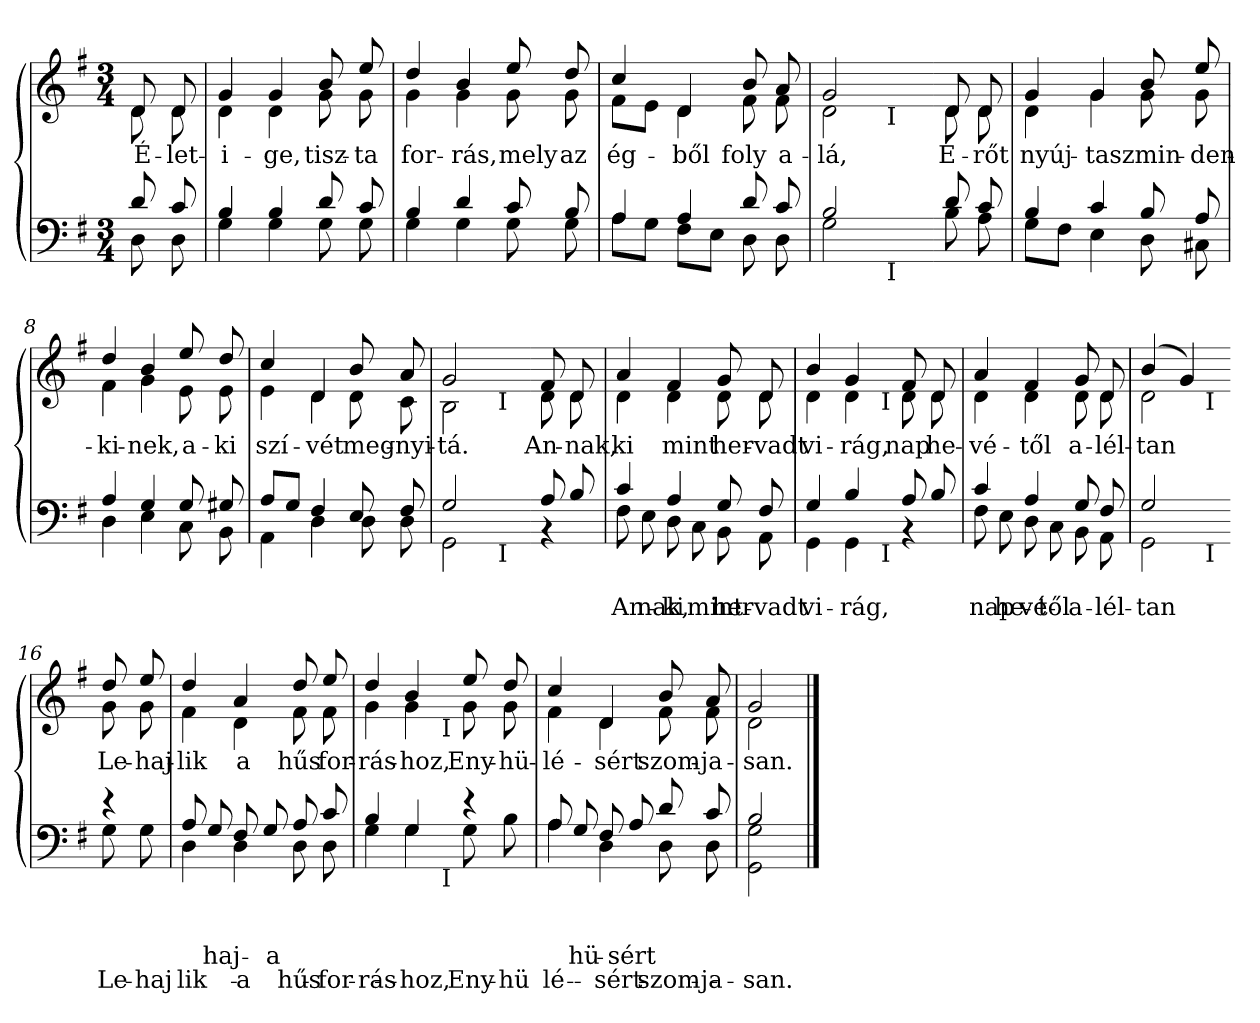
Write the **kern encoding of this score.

**kern	**text	**text	**text	**text	**kern	**text
*part2	*part2	*part2	*part2	*part2	*part1	*part1
*staff2	*staff2	*staff2	*staff2	*staff2	*staff1	*staff1
*clefF4	*	*	*	*	*clefG2	*
*k[f#]	*	*	*	*	*k[f#]	*
*e:	*	*	*	*	*e:	*
*M3/4	*	*	*	*	*M3/4	*
=1	=1	=1	=1	=1	=1	=1
*^	*	*	*	*	*	*
!	!	!	!	!	!	!LO:TX:a:B:t=Allegretto	!
!	!	!	!	!	!	!	!LO:LY:b
*	*	*	*	*	*	*^	*
8d/	8D\	.	.	.	.	8d/	8d\	É-
!	!	!	!	!	!	!	!	!LO:LY:b
8c/	8D\	.	.	.	.	8d/	8d\	-let-
=2	=2	=2	=2	=2	=2	=2	=2	=2
!	!	!	!	!	!	!	!	!LO:LY:b
4B/	4G\	.	.	.	.	4g/	4d\	-i-
!	!	!	!	!	!	!	!	!LO:LY:b
4B/	4G\	.	.	.	.	4g/	4d\	-ge,
!	!	!	!	!	!	!	!	!LO:LY:b
8d/	8G\	.	.	.	.	8b/	8g\	tisz-
!	!	!	!	!	!	!	!	!LO:LY:b
8c/	8G\	.	.	.	.	8ee/	8g\	-ta
=3	=3	=3	=3	=3	=3	=3	=3	=3
!	!	!	!	!	!	!	!	!LO:LY:b
4B/	4G\	.	.	.	.	4dd/	4g\	for-
!	!	!	!	!	!	!	!	!LO:LY:b
4d/	4G\	.	.	.	.	4b/	4g\	-rás,
!	!	!	!	!	!	!	!	!LO:LY:b
8c/	8G\	.	.	.	.	8ee/	8g\	mely
!	!	!	!	!	!	!	!	!LO:LY:b
8B/	8G\	.	.	.	.	8dd/	8g\	az
=4	=4	=4	=4	=4	=4	=4	=4	=4
!	!	!	!	!	!	!	!	!LO:LY:b
4A/	8A\L	.	.	.	.	4cc/	8f#\L	ég-
.	8G\J	.	.	.	.	.	8e\J	.
!	!	!	!	!	!	!	!	!LO:LY:b
4A/	8F#\L	.	.	.	.	4d/	4d\	-ből
.	8E\J	.	.	.	.	.	.	.
!	!	!	!	!	!	!	!	!LO:LY:b
8d/	8D\	.	.	.	.	8b/	8f#\	foly
!	!	!	!	!	!	!	!	!LO:LY:b
8c/	8D\	.	.	.	.	8a/	8f#\	a-
*	*	*	*	*	*	*v	*v	*
=5	=5	=5	=5	=5	=5	=5	=5
*	*	*	*	*	*	*^	*
!	!	!	!	!	!	!	!	!LO:LY:b
*	*^	*	*	*	*	*	*^	*
2B/	2G\	4ryy	.	.	.	.	2g/	2d\	4ryy	-lá,
.	.	32ryy	.	.	.	.	.	.	32ryy	.
!	!	!	!	!	!	!	!	!	!LO:TX:b:t=I	!
!	!	!LO:TX:b:t=I	!	!	!	!	!	!	!	!
.	.	8..ryy	.	.	.	.	.	.	8..ryy	.
*	*v	*v	*	*	*	*	*	*	*	*
*	*	*	*	*	*	*v	*v	*v	*
!!LO:LB:g=z
=6-	=6-	=6-	=6-	=6-	=6-	=6-	=6-
*	*^	*	*	*	*	*^	*
*	*	*	*	*	*	*	*	*^	*
!	!	!	!	!	!	!	!	!	!	!LO:LY:b
*	*v	*v	*	*	*	*	*	*	*	*
*	*	*	*	*	*	*	*v	*v	*
8d/	8B\	.	.	.	.	8d/	8d\	E-
!	!	!	!	!	!	!	!	!LO:LY:b
8c/	8A\	.	.	.	.	8d/	8d\	-rőt
=7	=7	=7	=7	=7	=7	=7	=7	=7
!	!	!	!	!	!	!	!	!LO:LY:b
4B/	8G\L	.	.	.	.	4g/	4d\	nyúj-
.	8F#\J	.	.	.	.	.	.	.
!	!	!	!	!	!	!	!	!LO:LY:b
4c/	4E\	.	.	.	.	4g/	4g\	-tasz
!	!	!	!	!	!	!	!	!LO:LY:b
8B/	8D\	.	.	.	.	8b/	8g\	min-
!	!	!	!	!	!	!	!	!LO:LY:b
8A/	8C#X\	.	.	.	.	8ee/	8g\	-den-
=8	=8	=8	=8	=8	=8	=8	=8	=8
!	!	!	!	!	!	!	!	!LO:LY:b
4A/	4D\	.	.	.	.	4dd/	4f#\	-ki-
!	!	!	!	!	!	!	!	!LO:LY:b
4G/	4E\	.	.	.	.	4b/	4g\	-nek,
!	!	!	!	!	!	!	!	!LO:LY:b
8G/	8C\	.	.	.	.	8ee/	8e\	a-
!	!	!	!	!	!	!	!	!LO:LY:b
8G#X/	8BB\	.	.	.	.	8dd/	8e\	-ki
=9	=9	=9	=9	=9	=9	=9	=9	=9
!	!	!	!	!	!	!	!	!LO:LY:b
8A/L	4AA\	.	.	.	.	4cc/	4e\	szí-
8G/J	.	.	.	.	.	.	.	.
!	!	!	!	!	!	!	!	!LO:LY:b
4F#/	4D\	.	.	.	.	4d/	4d\	-vét
!	!	!	!	!	!	!	!	!LO:LY:b
8E/	8D\	.	.	.	.	8b/	8d\	meg-
!	!	!	!	!	!	!	!	!LO:LY:b
8F#/	8D\	.	.	.	.	8a/	8c\	-nyi-
*	*	*	*	*	*	*v	*v	*
=10	=10	=10	=10	=10	=10	=10	=10
*	*	*	*	*	*	*^	*
!	!	!	!	!	!	!	!	!LO:LY:b
*	*^	*	*	*	*	*	*^	*
2G/	2GG\	4ryy	.	.	.	.	2g/	2B\	4ryy	-tá.
.	.	16ryy	.	.	.	.	.	.	16ryy	.
!	!	!	!	!	!	!	!	!	!LO:TX:b:t=I	!
!	!	!LO:TX:b:t=I	!	!	!	!	!	!	!	!
.	.	8.ryy	.	.	.	.	.	.	8.ryy	.
*	*v	*v	*	*	*	*	*	*	*	*
*	*	*	*	*	*	*v	*v	*v	*
!!LO:LB:g=z
=11-	=11-	=11-	=11-	=11-	=11-	=11-	=11-
*	*^	*	*	*	*	*^	*
*	*	*	*	*	*	*	*	*^	*
!	!	!	!	!	!	!	!	!	!	!LO:LY:b
*	*v	*v	*	*	*	*	*	*	*	*
*	*	*	*	*	*	*	*v	*v	*
8A/	4rAA	.	.	.	.	8f#/	8d\	An-
!	!	!	!	!	!	!	!	!LO:LY:b
8B/	.	.	.	.	.	8d/	8d\	-nak,
=12	=12	=12	=12	=12	=12	=12	=12	=12
!	!	!	!LO:LY:b	!	!	!	!	!
!	!	!	!	!	!	!	!	!LO:LY:b
4c/	8F#\	.	An-	.	.	4a/	4d\	ki
!	!	!	!LO:LY:b	!	!	!	!	!
.	8E\	.	-nak,	.	.	.	.	.
!	!	!	!LO:LY:b	!	!	!	!	!
!	!	!	!	!	!	!	!	!LO:LY:b
4A/	8D\	.	ki	.	.	4f#/	4d\	mint
!	!	!	!LO:LY:b	!	!	!	!	!
.	8C\	.	mint	.	.	.	.	.
!	!	!	!LO:LY:b	!	!	!	!	!
!	!	!	!	!	!	!	!	!LO:LY:b
8G/	8BB\	.	her-	.	.	8g/	8d\	her-
!	!	!	!LO:LY:b	!	!	!	!	!
!	!	!	!	!	!	!	!	!LO:LY:b
8F#/	8AA\	.	-vadt	.	.	8d/	8d\	-vadt
*	*	*	*	*	*	*v	*v	*
=13	=13	=13	=13	=13	=13	=13	=13
*	*	*	*	*	*	*^	*
!	!	!	!LO:LY:b	!	!	!	!	!
*	*	*	*	*	*	*v	*v	*
*	*	*	*	*	*	*^	*
!	!	!	!	!	!	!	!	!LO:LY:b
*	*^	*	*	*	*	*	*^	*
4G/	4GG\	4ryy	.	vi-	.	.	4b/	4d\	4ryy	vi-
!	!	!	!	!LO:LY:b	!	!	!	!	!	!
!	!	!	!	!	!	!	!	!	!	!LO:LY:b
4B/	4GG\	8ryy	.	-rág,	.	.	4g/	4d\	8ryy	-rág,
.	.	32ryy	.	.	.	.	.	.	32ryy	.
!	!	!	!	!	!	!	!	!	!LO:TX:b:t=I	!
!	!	!LO:TX:b:t=I	!	!	!	!	!	!	!	!
.	.	4ryy	.	.	.	.	.	.	4ryy	.
!	!	!	!	!	!	!	!	!	!	!LO:LY:b
8A/	4rAA	.	.	.	.	.	8f#/	8d\	.	nap
!	!	!	!	!	!	!	!	!	!	!LO:LY:b
8B/	.	.	.	.	.	.	8d/	8d\	.	he-
.	.	16.ryy	.	.	.	.	.	.	16.ryy	.
*	*v	*v	*	*	*	*	*	*	*	*
*	*	*	*	*	*	*v	*v	*v	*
=14	=14	=14	=14	=14	=14	=14	=14
*	*^	*	*	*	*	*^	*
*	*	*	*	*	*	*	*	*^	*
!	!	!	!	!LO:LY:b	!	!	!	!	!	!
*	*v	*v	*	*	*	*	*	*	*	*
*	*	*	*	*	*	*v	*v	*v	*
*	*^	*	*	*	*	*^	*
*	*	*	*	*	*	*	*	*^	*
!	!	!	!	!	!	!	!	!	!	!LO:LY:b
*	*v	*v	*	*	*	*	*	*	*	*
*	*	*	*	*	*	*	*v	*v	*
4c/	8F#\	.	nap	.	.	4a/	4d\	-vé-
!	!	!	!LO:LY:b	!	!	!	!	!
.	8E\	.	he-	.	.	.	.	.
!	!	!	!LO:LY:b	!	!	!	!	!
!	!	!	!	!	!	!	!	!LO:LY:b
4A/	8D\	.	-vé-	.	.	4f#/	4d\	-től
!	!	!	!LO:LY:b	!	!	!	!	!
.	8C\	.	-től	.	.	.	.	.
!	!	!	!LO:LY:b	!	!	!	!	!
!	!	!	!	!	!	!	!	!LO:LY:b
8G/	8BB\	.	a-	.	.	8g/	8d\	a-
!	!	!	!LO:LY:b	!	!	!	!	!
!	!	!	!	!	!	!	!	!LO:LY:b
8F#/	8AA\	.	-lél-	.	.	8d/	8d\	-lél-
*	*	*	*	*	*	*v	*v	*
=15	=15	=15	=15	=15	=15	=15	=15
*	*	*	*	*	*	*^	*
!	!	!	!LO:LY:b	!	!	!	!	!
*	*	*	*	*	*	*v	*v	*
*	*	*	*	*	*	*^	*
!	!	!	!	!	!	!	!	!LO:LY:b
*	*^	*	*	*	*	*	*^	*
2G/	2GG\	4.ryy	.	-tan	.	.	(>4b/	2d\	4.ryy	-tan
.	.	.	.	.	.	.	4g/)	.	.	.
!	!	!	!	!	!	!	!	!	!LO:TX:b:t=I	!
!	!	!LO:TX:b:t=I	!	!	!	!	!	!	!	!
.	.	8ryy	.	.	.	.	.	.	8ryy	.
*	*v	*v	*	*	*	*	*	*	*	*
*	*	*	*	*	*	*v	*v	*v	*
!!LO:LB:g=z
=16-	=16-	=16-	=16-	=16-	=16-	=16-	=16-
*	*^	*	*	*	*	*^	*
*	*	*	*	*	*	*	*	*^	*
!	!	!	!	!	!	!LO:LY:b	!	!	!	!
*	*v	*v	*	*	*	*	*	*	*	*
*	*	*	*	*	*	*v	*v	*v	*
*	*^	*	*	*	*	*^	*
*	*	*	*	*	*	*	*	*^	*
!	!	!	!	!	!	!	!	!	!	!LO:LY:b
*	*v	*v	*	*	*	*	*	*	*	*
*	*	*	*	*	*	*	*v	*v	*
4re	8G\	.	.	.	Le-	8dd/	8g\	Le-
!	!	!	!	!	!LO:LY:b	!	!	!
!	!	!	!	!	!	!	!	!LO:LY:b
.	8G\	.	.	.	-haj-	8ee/	8g\	-haj-
=17	=17	=17	=17	=17	=17	=17	=17	=17
!	!	!	!	!LO:LY:a	!	!	!	!
!	!	!	!	!	!LO:LY:b	!	!	!
!	!	!	!	!	!	!	!	!LO:LY:b
8A/	4D\	.	.	.	-lik	4dd/	4f#\	-lik
!	!	!	!	!LO:LY:a	!	!	!	!
8G/	.	.	.	-haj-	.	.	.	.
!	!	!	!	!LO:LY:a	!	!	!	!
!	!	!	!	!	!LO:LY:b	!	!	!
!	!	!	!	!	!	!	!	!LO:LY:b
8F#/	4D\	.	.	.	a	4a/	4d\	a
!	!	!	!	!LO:LY:a	!	!	!	!
8G/	.	.	.	a	.	.	.	.
!	!	!	!	!LO:LY:a	!	!	!	!
!	!	!	!	!	!LO:LY:b	!	!	!
!	!	!	!	!	!	!	!	!LO:LY:b
8A/	8D\	.	.	.	hűs	8dd/	8f#\	hűs
!	!	!	!	!LO:LY:a	!	!	!	!
!	!	!	!	!	!LO:LY:b	!	!	!
!	!	!	!	!	!	!	!	!LO:LY:b
8c/	8D\	.	.	.	for-	8ee/	8f#\	for-
*v	*v	*	*	*	*	*	*	*
*	*	*	*	*	*v	*v	*
=18	=18	=18	=18	=18	=18	=18
*^	*	*	*	*	*^	*
!	!	!	!	!LO:LY:a	!	!	!	!
*	*	*	*	*	*	*v	*v	*
*	*	*	*	*	*	*^	*
!	!	!	!	!	!LO:LY:b	!	!	!
*	*	*	*	*	*	*v	*v	*
*	*	*	*	*	*	*^	*
!	!	!	!	!	!	!	!	!LO:LY:b
*	*^	*	*	*	*	*	*^	*
4B/	4G\	4ryy	.	.	.	-rás-	4dd/	4g\	4ryy	-rás-
!	!	!	!	!	!LO:LY:a	!	!	!	!	!
!	!	!	!	!	!	!LO:LY:b	!	!	!	!
!	!	!	!	!	!	!	!	!	!	!LO:LY:b
4G/	4G\	8ryy	.	.	.	-hoz,	4b/	4g\	8ryy	-hoz,
.	.	32ryy	.	.	.	.	.	.	32ryy	.
!	!	!	!	!	!	!	!	!	!LO:TX:b:t=I	!
!	!	!LO:TX:b:t=I	!	!	!	!	!	!	!	!
.	.	4ryy	.	.	.	.	.	.	4ryy	.
!	!	!	!	!	!	!LO:LY:b	!	!	!	!
!	!	!	!	!	!	!	!	!	!	!LO:LY:b
4re	8G\	.	.	.	.	Eny-	8ee/	8g\	.	Eny-
!	!	!	!	!	!	!LO:LY:b	!	!	!	!
!	!	!	!	!	!	!	!	!	!	!LO:LY:b
.	8B\	.	.	.	.	-hü-	8dd/	8g\	.	-hü-
.	.	16.ryy	.	.	.	.	.	.	16.ryy	.
*v	*v	*v	*	*	*	*	*	*	*	*
*	*	*	*	*	*v	*v	*v	*
=19	=19	=19	=19	=19	=19	=19
*^	*	*	*	*	*^	*
*	*^	*	*	*	*	*	*^	*
!	!	!	!	!	!LO:LY:a	!	!	!	!	!
*	*v	*v	*	*	*	*	*	*	*	*
*	*	*	*	*	*	*v	*v	*v	*
*	*^	*	*	*	*	*^	*
*	*	*	*	*	*	*	*	*^	*
!	!	!	!	!	!	!LO:LY:b	!	!	!	!
*	*v	*v	*	*	*	*	*	*	*	*
*	*	*	*	*	*	*v	*v	*v	*
*	*^	*	*	*	*	*^	*
*	*	*	*	*	*	*	*	*^	*
!	!	!	!	!	!	!	!	!	!	!LO:LY:b
*	*v	*v	*	*	*	*	*	*	*	*
*	*	*	*	*	*	*	*v	*v	*
8A/	4A\	.	.	.	-lé-	4cc/	4f#\	-lé-
!	!	!	!	!LO:LY:a	!	!	!	!
8G/	.	.	.	-hü-	.	.	.	.
!	!	!	!	!LO:LY:a	!	!	!	!
!	!	!	!	!	!LO:LY:b	!	!	!
!	!	!	!	!	!	!	!	!LO:LY:b
8F#/	4D\	.	.	.	-sért	4d/	4d\	-sért
!	!	!	!	!LO:LY:a	!	!	!	!
8A/	.	.	.	-sért	.	.	.	.
!	!	!	!	!LO:LY:a	!	!	!	!
!	!	!	!	!	!LO:LY:b	!	!	!
!	!	!	!	!	!	!	!	!LO:LY:b
8d/	8D\	.	.	.	szom-	8b/	8f#\	szom-
!	!	!	!	!LO:LY:a	!	!	!	!
!	!	!	!	!	!LO:LY:b	!	!	!
!	!	!	!	!	!	!	!	!LO:LY:b
8c/	8D\	.	.	.	-ja-	8a/	8f#\	-ja-
=20	=20	=20	=20	=20	=20	=20	=20	=20
!	!	!	!	!LO:LY:a	!	!	!	!
!	!	!	!	!	!LO:LY:b	!	!	!
!	!	!	!	!	!	!	!	!LO:LY:b
2B/	2GG\ 2G\	.	.	.	-san.	2g/	2d\	-san.
*v	*v	*	*	*	*	*	*	*
*	*	*	*	*	*v	*v	*
==	==	==	==	==	==	==
*-	*-	*-	*-	*-	*-	*-
